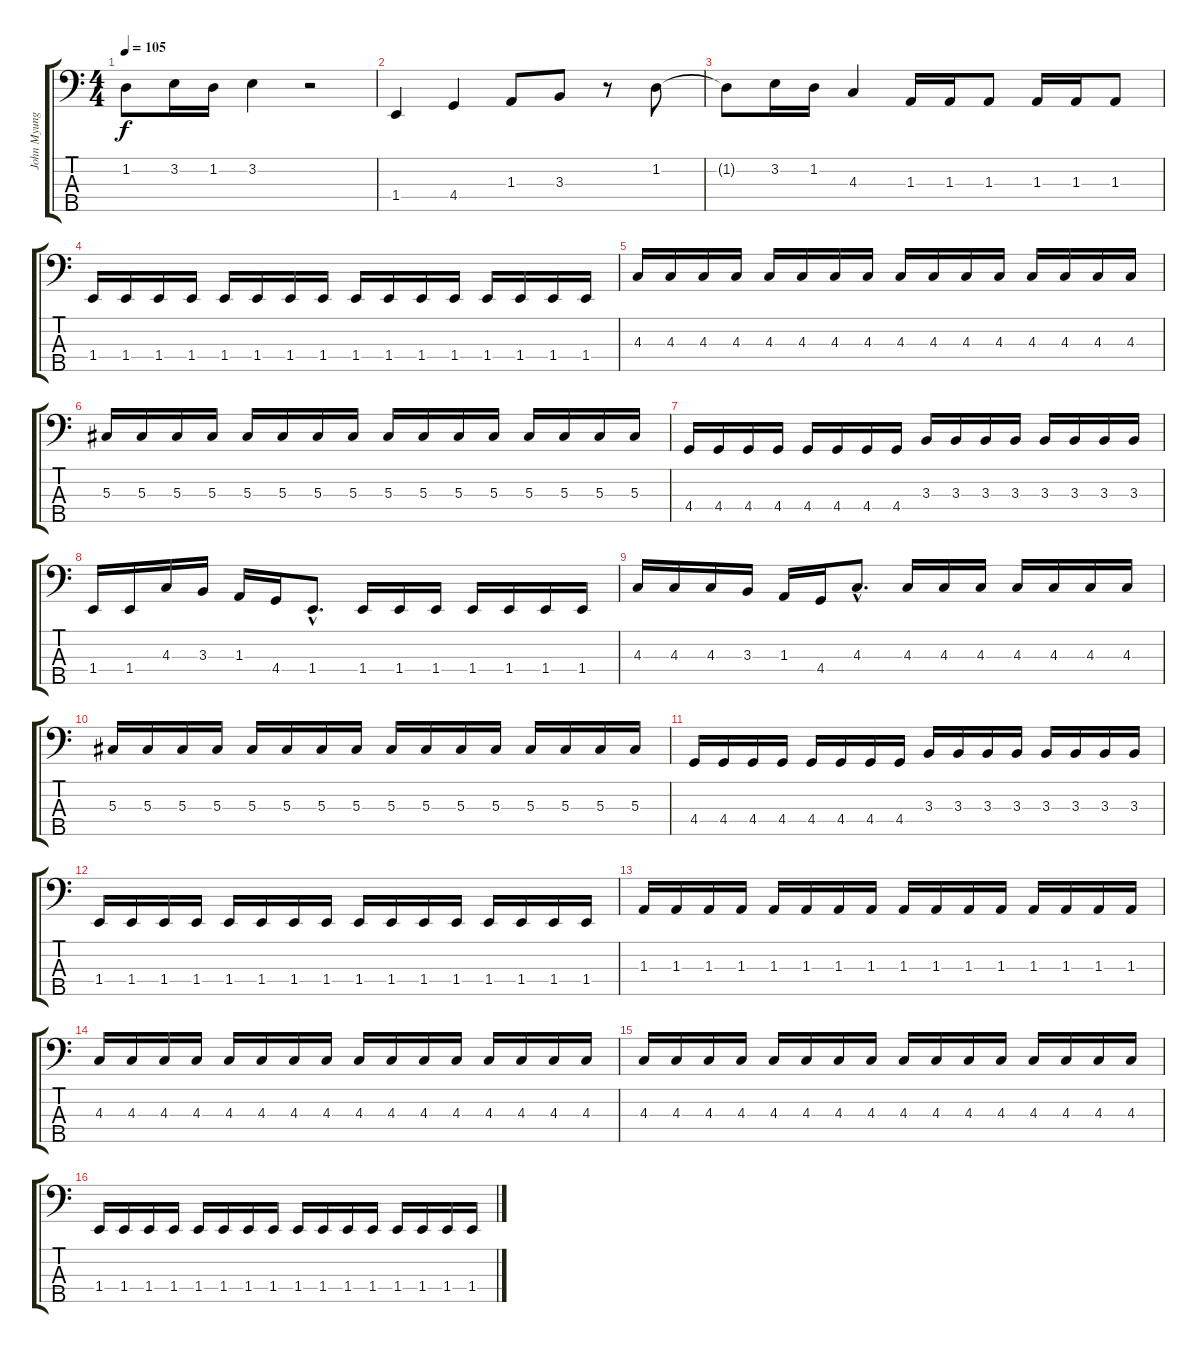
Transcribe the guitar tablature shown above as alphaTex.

\track ("John Myung" "John Myung") {instrument electricbassfinger}
\staff {score tabs}
\tuning (Gb2 Db2 Ab1 Eb1 Bb0) {hide}
\ts (4 4)
\tempo 105
\clef f4
\ks c
1.2{t}.8{dy f} 3.2.16 1.2.16 3.2.4 r.2 |
1.4.4 4.4.4 1.3.8 3.3.8 r.8 1.2.8 |
1.2{t}.8 3.2.16 1.2.16 4.3.4 1.3.16 1.3.16 1.3.8 1.3.16 1.3.16 1.3.8 |
1.4.16 1.4.16 1.4.16 1.4.16 1.4.16 1.4.16 1.4.16 1.4.16 1.4.16 1.4.16 1.4.16 1.4.16 1.4.16 1.4.16 1.4.16 1.4.16 |
4.3.16 4.3.16 4.3.16 4.3.16 4.3.16 4.3.16 4.3.16 4.3.16 4.3.16 4.3.16 4.3.16 4.3.16 4.3.16 4.3.16 4.3.16 4.3.16 |
5.3.16 5.3.16 5.3.16 5.3.16 5.3.16 5.3.16 5.3.16 5.3.16 5.3.16 5.3.16 5.3.16 5.3.16 5.3.16 5.3.16 5.3.16 5.3.16 |
4.4.16 4.4.16 4.4.16 4.4.16 4.4.16 4.4.16 4.4.16 4.4.16 3.3.16 3.3.16 3.3.16 3.3.16 3.3.16 3.3.16 3.3.16 3.3.16 |
1.4.16 1.4.16 4.3.16 3.3.16 1.3.16 4.4.16 1.4{hac}.8{d} 1.4.16 1.4.16 1.4.16 1.4.16 1.4.16 1.4.16 1.4.16 |
4.3.16 4.3.16 4.3.16 3.3.16 1.3.16 4.4.16 4.3{hac}.8{d} 4.3.16 4.3.16 4.3.16 4.3.16 4.3.16 4.3.16 4.3.16 |
5.3.16 5.3.16 5.3.16 5.3.16 5.3.16 5.3.16 5.3.16 5.3.16 5.3.16 5.3.16 5.3.16 5.3.16 5.3.16 5.3.16 5.3.16 5.3.16 |
4.4.16 4.4.16 4.4.16 4.4.16 4.4.16 4.4.16 4.4.16 4.4.16 3.3.16 3.3.16 3.3.16 3.3.16 3.3.16 3.3.16 3.3.16 3.3.16 |
1.4.16 1.4.16 1.4.16 1.4.16 1.4.16 1.4.16 1.4.16 1.4.16 1.4.16 1.4.16 1.4.16 1.4.16 1.4.16 1.4.16 1.4.16 1.4.16 |
1.3.16 1.3.16 1.3.16 1.3.16 1.3.16 1.3.16 1.3.16 1.3.16 1.3.16 1.3.16 1.3.16 1.3.16 1.3.16 1.3.16 1.3.16 1.3.16 |
4.3.16 4.3.16 4.3.16 4.3.16 4.3.16 4.3.16 4.3.16 4.3.16 4.3.16 4.3.16 4.3.16 4.3.16 4.3.16 4.3.16 4.3.16 4.3.16 |
4.3.16 4.3.16 4.3.16 4.3.16 4.3.16 4.3.16 4.3.16 4.3.16 4.3.16 4.3.16 4.3.16 4.3.16 4.3.16 4.3.16 4.3.16 4.3.16 |
1.4.16 1.4.16 1.4.16 1.4.16 1.4.16 1.4.16 1.4.16 1.4.16 1.4.16 1.4.16 1.4.16 1.4.16 1.4.16 1.4.16 1.4.16 1.4.16
